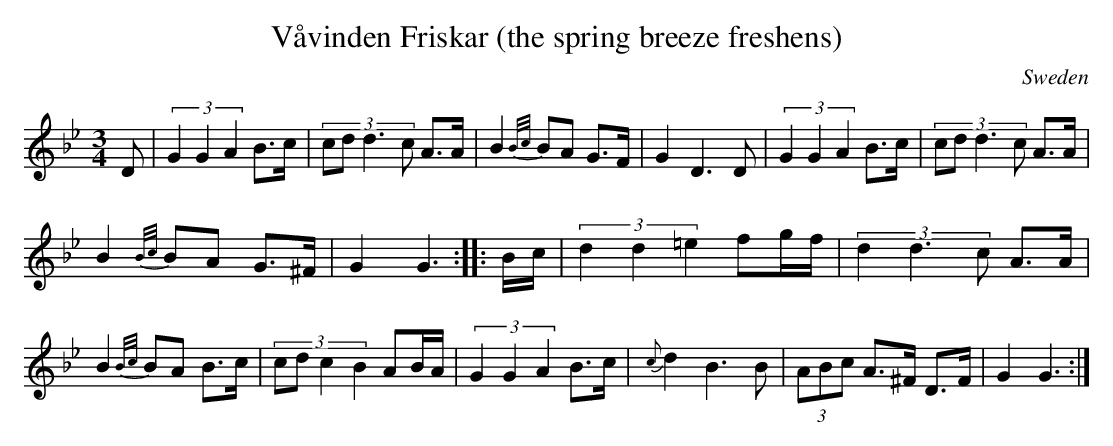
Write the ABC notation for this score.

X:1
T:Våvinden Friskar (the spring breeze freshens)
M:3/4
O:Sweden
K:G minor
D|\
(3:2:3G2G2A2 B>c|(3:2:4cdd3c A>A|\
B2 {B/c/}BA G>F|G2 D3D|\
(3:2:3G2G2A2 B>c| (3:2:4cdd3c A>A|
B2 {B/c/}BA G>^F| G2 G3 :: \
B/c/|\
(3:2:3d2d2=e2 fg/f/| (3:2:3d2d3c A>A|
B2 {B/c/}BA B>c | (3:2:4cdc2B2 AB/A/|\
(3:2:3G2G2A2 B>c|{c}d2 B3B|\
(3ABc A>^F D>F| G2 G3 :|
